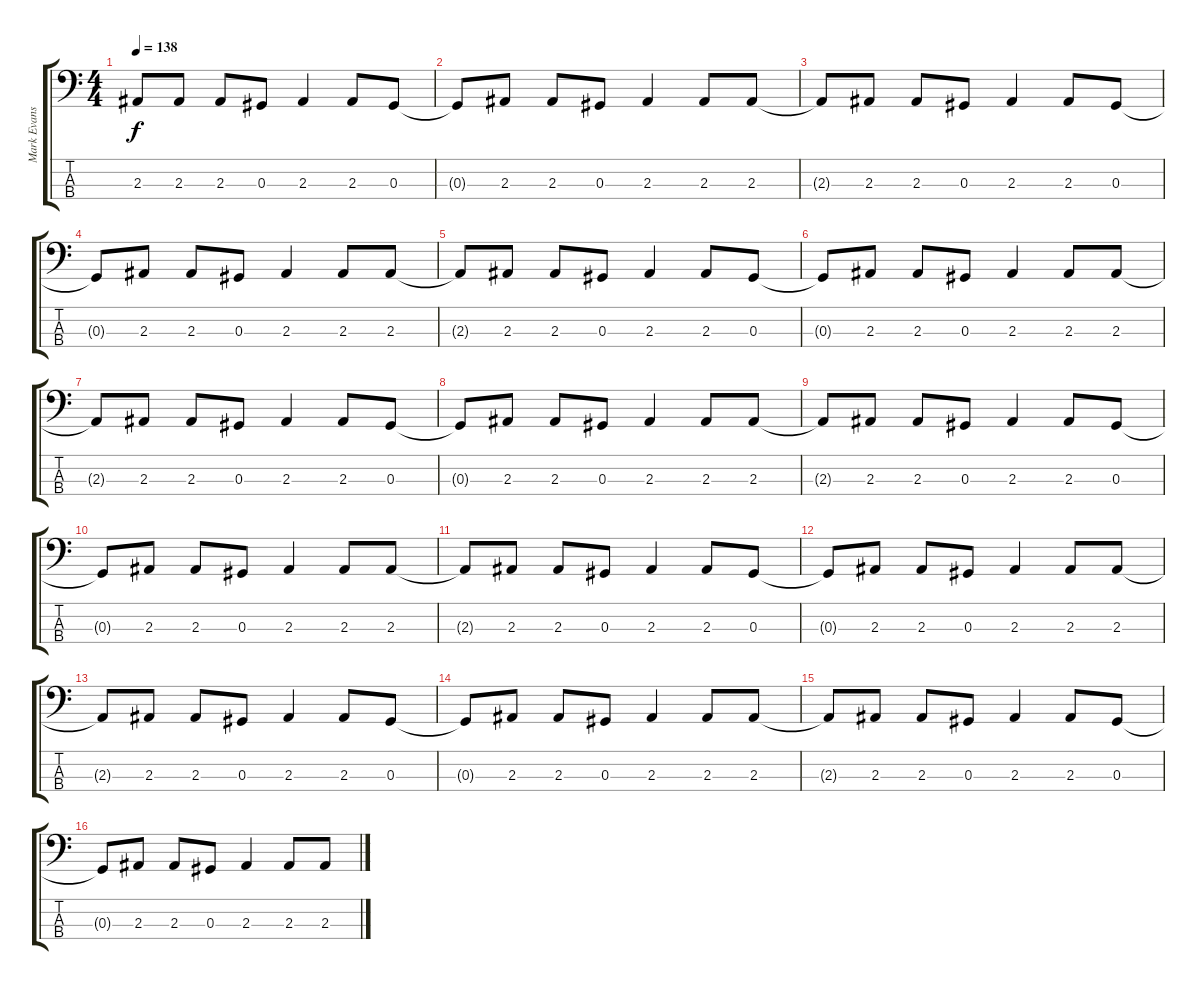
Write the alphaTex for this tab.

\track ("Mark Evans" "Mark Evans") {instrument electricbassfinger}
\staff {score tabs}
\tuning (Gb2 Db2 Ab1 Eb1) {hide}
\ts (4 4)
\tempo 138
\clef f4
\ks c
2.3{t}.8{dy f} 2.3.8 2.3.8 0.3.8 2.3.4 2.3.8 0.3.8 |
0.3{t}.8 2.3.8 2.3.8 0.3.8 2.3.4 2.3.8 2.3.8 |
2.3{t}.8 2.3.8 2.3.8 0.3.8 2.3.4 2.3.8 0.3.8 |
0.3{t}.8 2.3.8 2.3.8 0.3.8 2.3.4 2.3.8 2.3.8 |
2.3{t}.8 2.3.8 2.3.8 0.3.8 2.3.4 2.3.8 0.3.8 |
0.3{t}.8 2.3.8 2.3.8 0.3.8 2.3.4 2.3.8 2.3.8 |
2.3{t}.8 2.3.8 2.3.8 0.3.8 2.3.4 2.3.8 0.3.8 |
0.3{t}.8 2.3.8 2.3.8 0.3.8 2.3.4 2.3.8 2.3.8 |
2.3{t}.8 2.3.8 2.3.8 0.3.8 2.3.4 2.3.8 0.3.8 |
0.3{t}.8 2.3.8 2.3.8 0.3.8 2.3.4 2.3.8 2.3.8 |
2.3{t}.8 2.3.8 2.3.8 0.3.8 2.3.4 2.3.8 0.3.8 |
0.3{t}.8 2.3.8 2.3.8 0.3.8 2.3.4 2.3.8 2.3.8 |
2.3{t}.8 2.3.8 2.3.8 0.3.8 2.3.4 2.3.8 0.3.8 |
0.3{t}.8 2.3.8 2.3.8 0.3.8 2.3.4 2.3.8 2.3.8 |
2.3{t}.8 2.3.8 2.3.8 0.3.8 2.3.4 2.3.8 0.3.8 |
0.3{t}.8 2.3.8 2.3.8 0.3.8 2.3.4 2.3.8 2.3.8
